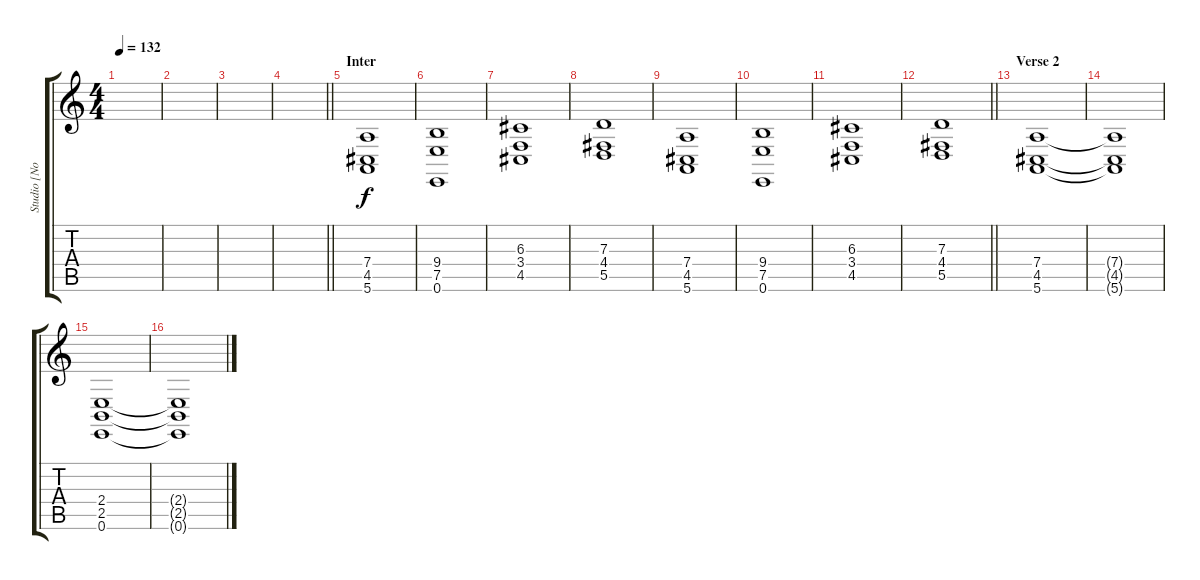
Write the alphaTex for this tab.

\track ("Studio [Noise/FX]" "Studio [No") {instrument pad2warm}
\staff {score tabs}
\tuning (E4 B3 G3 D3 A2 E2) {hide}
\ts (4 4)
\tempo 132
\clef g2
\ks c
|
|
|
\barLineRight lightlight
|
\section ("" "Inter")
(7.4 4.5 5.6).1 |
(9.4 7.5 0.6).1 |
(6.3 3.4 4.5).1 |
(7.3 4.4 5.5).1 |
(7.4 4.5 5.6).1 |
(9.4 7.5 0.6).1 |
(6.3 3.4 4.5).1 |
\barLineRight lightlight
(7.3 4.4 5.5).1 |
\section ("" "Verse 2")
(7.4 4.5 5.6).1{volume 7} |
(7.4{t} 4.5{t} 5.6{t}).1 |
(2.4 2.5 0.6).1 |
(2.4{t} 2.5{t} 0.6{t}).1
